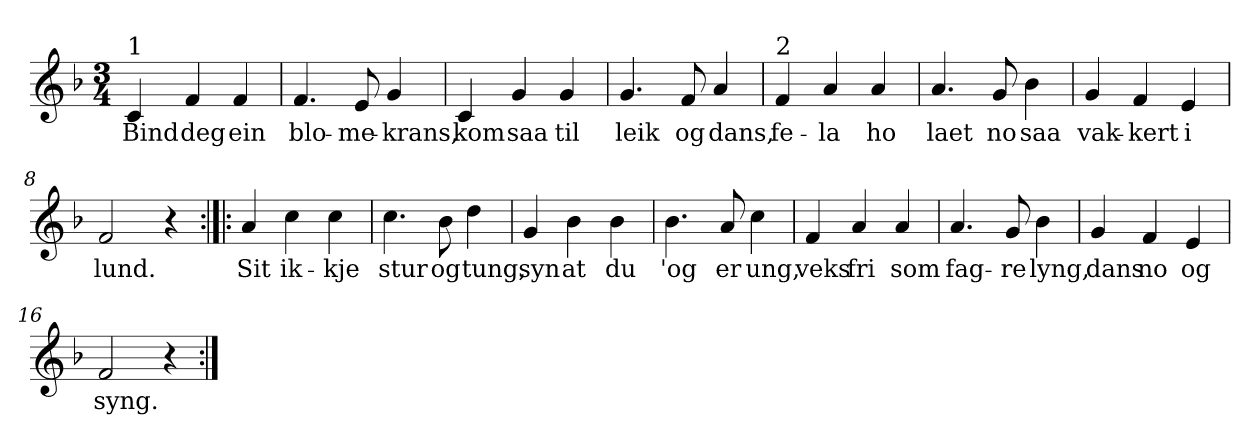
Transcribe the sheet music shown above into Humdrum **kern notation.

**kern	**text
*part1	*part1
*staff1	*staff1
*clefG2	*
*k[b-]	*
*F:	*
*M3/4	*
=1	=1
!LO:TX:a:t=1	!
!	!LO:LY:b
4c/	Bind
!	!LO:LY:b
4f/	deg
!	!LO:LY:b
4f/	ein
=2	=2
!	!LO:LY:b
4.f/	blo-
!	!LO:LY:b
8e/	-me-
!	!LO:LY:b
4g/	-krans,
=3	=3
!	!LO:LY:b
4c/	kom
!	!LO:LY:b
4g/	saa
!	!LO:LY:b
4g/	til
=4	=4
!	!LO:LY:b
4.g/	leik
!	!LO:LY:b
8f/	og
!	!LO:LY:b
4a/	dans,
=5	=5
!LO:TX:a:t=2	!
!	!LO:LY:b
4f/	fe-
!	!LO:LY:b
4a/	-la
!	!LO:LY:b
4a/	ho
=6	=6
!	!LO:LY:b
4.a/	laet
!	!LO:LY:b
8g/	no
!	!LO:LY:b
4b-\	saa
=7	=7
!	!LO:LY:b
4g/	vak-
!	!LO:LY:b
4f/	-kert
!	!LO:LY:b
4e/	i
=8	=8
!	!LO:LY:b
2f/	lund.
4r	.
!!LO:LB:g=z
=9:|!|:	=9:|!|:
!	!LO:LY:b
4a/	Sit
!	!LO:LY:b
4cc\	ik-
!	!LO:LY:b
4cc\	-kje
=10	=10
!	!LO:LY:b
4.cc\	stur
!	!LO:LY:b
8b-\	og
!	!LO:LY:b
4dd\	tung,
=11	=11
!	!LO:LY:b
4g/	syn
!	!LO:LY:b
4b-\	at
!	!LO:LY:b
4b-\	du
=12	=12
!	!LO:LY:b
4.b-\	'og
!	!LO:LY:b
8a/	er
!	!LO:LY:b
4cc\	ung,
=13	=13
!	!LO:LY:b
4f/	veks
!	!LO:LY:b
4a/	fri
!	!LO:LY:b
4a/	som
=14	=14
!	!LO:LY:b
4.a/	fag-
!	!LO:LY:b
8g/	-re
!	!LO:LY:b
4b-\	lyng,
=15	=15
!	!LO:LY:b
4g/	dans
!	!LO:LY:b
4f/	no
!	!LO:LY:b
4e/	og
=16	=16
!	!LO:LY:b
2f/	syng.
4r	.
=:|!	=:|!
*-	*-
